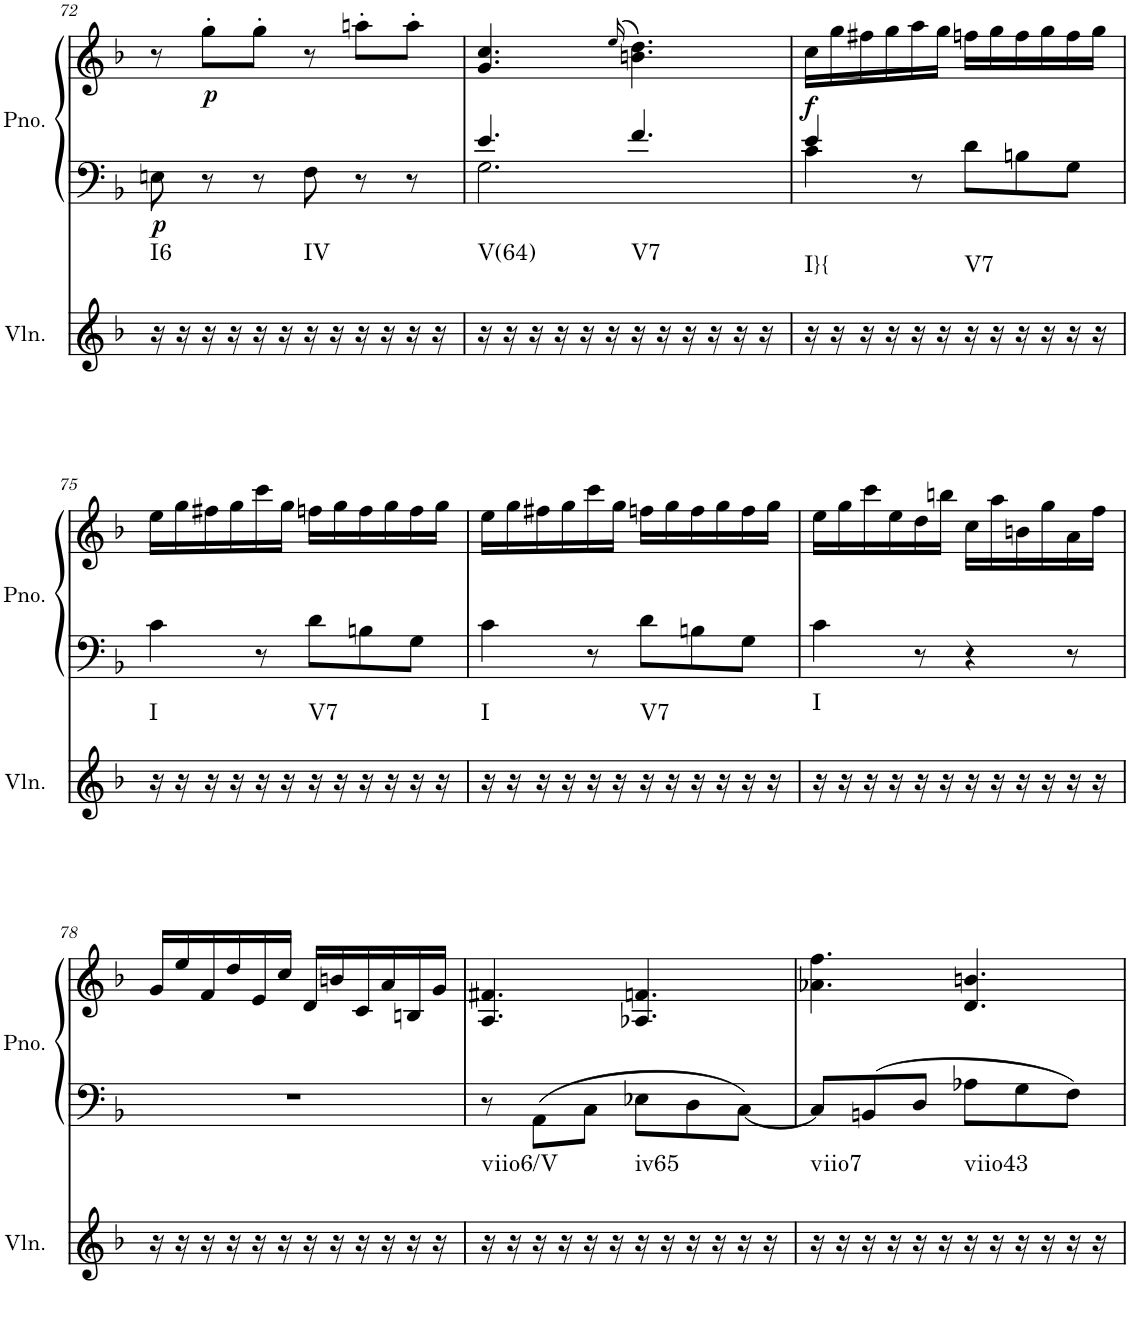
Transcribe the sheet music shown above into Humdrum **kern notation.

**kern	**harte	**kern	**kern	**dynam
*part2	*part2	*part1	*part1	*part1
*staff3	*	*staff2	*staff1	*staff1/2
*I"Violin	*	*I"Piano, Piano right	*	*
*I'Vln.	*	*I'Pno.	*	*
!!LO:PB:g=z
*clefG2	*	*clefF4	*clefG2	*
*k[b-]	*	*k[b-]	*k[b-]	*
*M6/8	*	*M6/8	*M6/8	*
=72	=72	=72	=72	=72
!	!LO:H:kt=I6	!	!	!LO:DY:b=2
16r	N	8En\	8r	p
16r	.	.	.	.
!	!	!	!	!LO:DY:b
16r	.	8r	8gg'\L	p
16r	.	.	.	.
16r	.	8r	8gg'\J	.
16r	.	.	.	.
!	!LO:H:kt=IV	!	!	!
16r	N	8F\	8r	.
16r	.	.	.	.
16r	.	8r	8aan'\L	.
16r	.	.	.	.
16r	.	8r	8aa'\J	.
16r	.	.	.	.
=73	=73	=73	=73	=73
*	*	*^	*	*
!	!LO:H:kt=V(64)	!	!	!	!
16r	N	4.e/	2.G\	4.g/ 4.cc/	.
16r	.	.	.	.	.
16r	.	.	.	.	.
16r	.	.	.	.	.
16r	.	.	.	.	.
16r	.	.	.	.	.
.	.	.	.	(>16qee/	.
!	!LO:H:kt=V7	!	!	!	!
16r	N	4.f/	.	4.bn\ 4.dd\)	.
16r	.	.	.	.	.
16r	.	.	.	.	.
16r	.	.	.	.	.
16r	.	.	.	.	.
16r	.	.	.	.	.
=74	=74	=74	=74	=74	=74
!	!LO:H:kt=I}{	!	!	!	!LO:DY:b
16r	N	4e/	4c\	16cc\LL	f
16r	.	.	.	16gg\	.
16r	.	.	.	16ff#X\	.
16r	.	.	.	16gg\	.
16r	.	8r	2ryy	16aa\	.
16r	.	.	.	16gg\JJ	.
!	!LO:H:kt=V7	!	!	!	!
16r	N	8d\L	.	16ffn\LL	.
16r	.	.	.	16gg\	.
16r	.	8Bn\	.	16ff\	.
16r	.	.	.	16gg\	.
16r	.	8G\J	.	16ff\	.
16r	.	.	.	16gg\JJ	.
*	*	*v	*v	*	*
!!LO:LB:g=z
=75	=75	=75	=75	=75
!	!LO:H:kt=I	!	!	!
16r	N	4c\	16ee\LL	.
16r	.	.	16gg\	.
16r	.	.	16ff#X\	.
16r	.	.	16gg\	.
16r	.	8r	16ccc\	.
16r	.	.	16gg\JJ	.
!	!LO:H:kt=V7	!	!	!
16r	N	8d\L	16ffn\LL	.
16r	.	.	16gg\	.
16r	.	8Bn\	16ff\	.
16r	.	.	16gg\	.
16r	.	8G\J	16ff\	.
16r	.	.	16gg\JJ	.
=76	=76	=76	=76	=76
!	!LO:H:kt=I	!	!	!
16r	N	4c\	16ee\LL	.
16r	.	.	16gg\	.
16r	.	.	16ff#X\	.
16r	.	.	16gg\	.
16r	.	8r	16ccc\	.
16r	.	.	16gg\JJ	.
!	!LO:H:kt=V7	!	!	!
16r	N	8d\L	16ffn\LL	.
16r	.	.	16gg\	.
16r	.	8Bn\	16ff\	.
16r	.	.	16gg\	.
16r	.	8G\J	16ff\	.
16r	.	.	16gg\JJ	.
=77	=77	=77	=77	=77
!	!LO:H:kt=I	!	!	!
16r	N	4c\	16ee\LL	.
16r	.	.	16gg\	.
16r	.	.	16ccc\	.
16r	.	.	16ee\	.
16r	.	8r	16dd\	.
16r	.	.	16bbn\JJ	.
16r	.	4r	16cc\LL	.
16r	.	.	16aa\	.
16r	.	.	16bn\	.
16r	.	.	16gg\	.
16r	.	8r	16a\	.
16r	.	.	16ff\JJ	.
!!LO:LB:g=z
=78	=78	=78	=78	=78
16r	.	2.r	16g/LL	.
16r	.	.	16ee/	.
16r	.	.	16f/	.
16r	.	.	16dd/	.
16r	.	.	16e/	.
16r	.	.	16cc/JJ	.
16r	.	.	16d/LL	.
16r	.	.	16bn/	.
16r	.	.	16c/	.
16r	.	.	16a/	.
16r	.	.	16Bn/	.
16r	.	.	16g/JJ	.
=79	=79	=79	=79	=79
!	!LO:H:kt=viio6/V	!	!	!
16r	N	8r	4.A/ 4.f#X/	.
16r	.	.	.	.
16r	.	8AA\L	.	.
16r	.	.	.	.
16r	.	8C\J	.	.
16r	.	.	.	.
!	!LO:H:kt=iv65	!	!	!
16r	N	8E-X\L	4.A-X/ 4.fn/	.
16r	.	.	.	.
16r	.	8D\	.	.
16r	.	.	.	.
16r	.	[<8C\J	.	.
16r	.	.	.	.
=80	=80	=80	=80	=80
!	!LO:H:kt=viio7	!	!	!
16r	N	8C/L]	4.a-X\ 4.ff\	.
16r	.	.	.	.
16r	.	8BBn/	.	.
16r	.	.	.	.
16r	.	8D/J	.	.
16r	.	.	.	.
!	!LO:H:kt=viio43	!	!	!
16r	N	8A-X\L	4.d/ 4.bn/	.
16r	.	.	.	.
16r	.	8G\	.	.
16r	.	.	.	.
16r	.	8F\J	.	.
16r	.	.	.	.
=	=	=	=	=
*-	*-	*-	*-	*-
